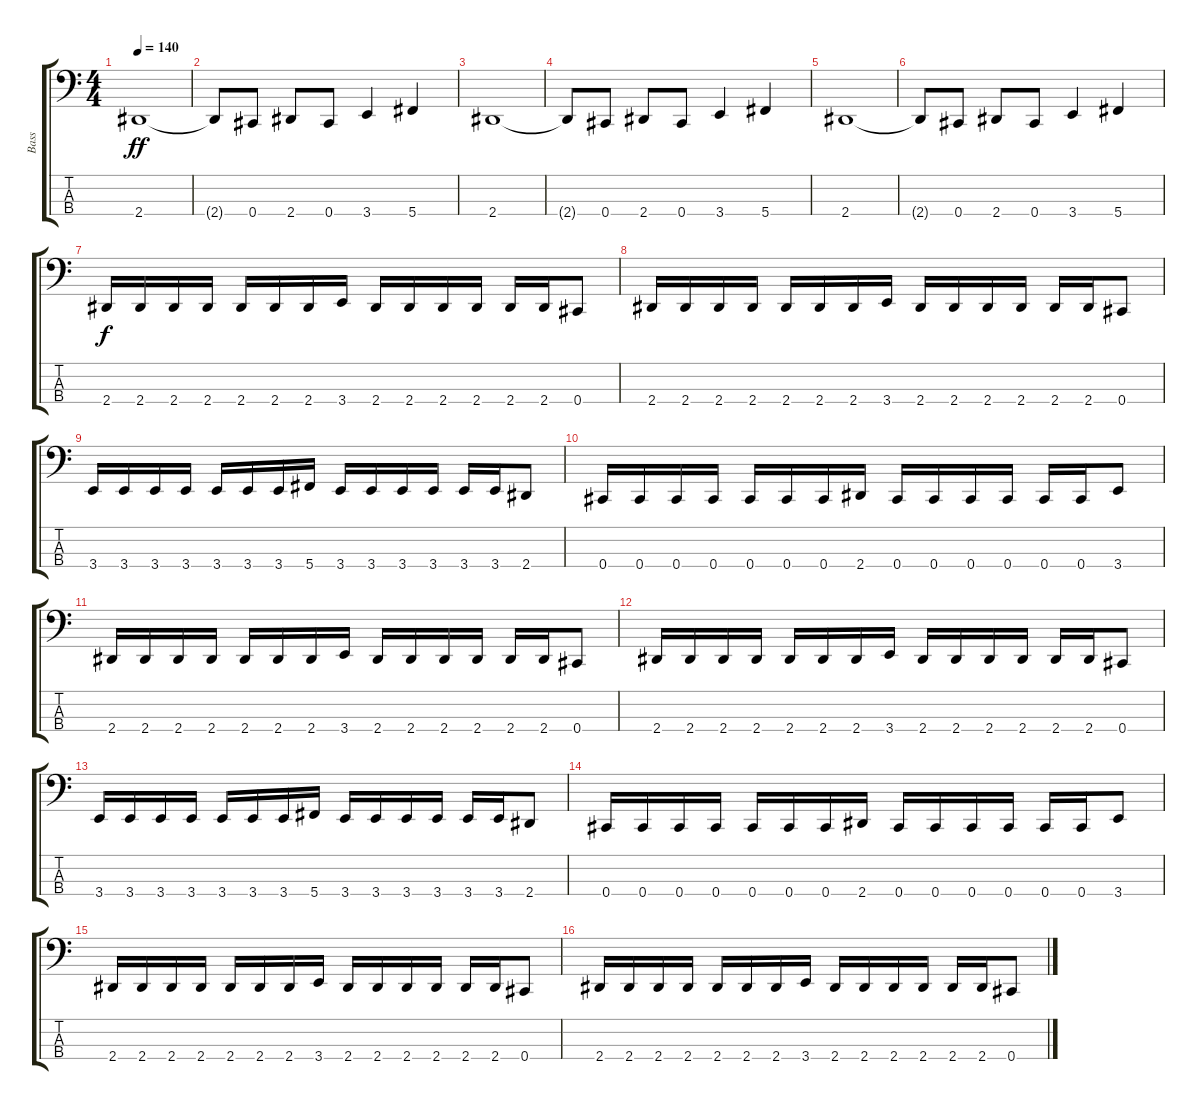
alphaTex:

\track ("Bass" "Bass") {instrument electricbasspick}
\staff {score tabs}
\tuning (E2 B1 Gb1 Db1) {hide}
\ts (4 4)
\tempo 140
\clef f4
\ks c
2.4.1{dy ff} |
2.4{t}.8 0.4.8 2.4.8 0.4.8 3.4.4 5.4.4 |
2.4.1 |
2.4{t}.8 0.4.8 2.4.8 0.4.8 3.4.4 5.4.4 |
2.4.1 |
2.4{t}.8 0.4.8 2.4.8 0.4.8 3.4.4 5.4.4 |
2.4.16{dy f} 2.4.16 2.4.16 2.4.16 2.4.16 2.4.16 2.4.16 3.4.16 2.4.16 2.4.16 2.4.16 2.4.16 2.4.16 2.4.16 0.4.8 |
2.4.16 2.4.16 2.4.16 2.4.16 2.4.16 2.4.16 2.4.16 3.4.16 2.4.16 2.4.16 2.4.16 2.4.16 2.4.16 2.4.16 0.4.8 |
3.4.16 3.4.16 3.4.16 3.4.16 3.4.16 3.4.16 3.4.16 5.4.16 3.4.16 3.4.16 3.4.16 3.4.16 3.4.16 3.4.16 2.4.8 |
0.4.16 0.4.16 0.4.16 0.4.16 0.4.16 0.4.16 0.4.16 2.4.16 0.4.16 0.4.16 0.4.16 0.4.16 0.4.16 0.4.16 3.4.8 |
2.4.16 2.4.16 2.4.16 2.4.16 2.4.16 2.4.16 2.4.16 3.4.16 2.4.16 2.4.16 2.4.16 2.4.16 2.4.16 2.4.16 0.4.8 |
2.4.16 2.4.16 2.4.16 2.4.16 2.4.16 2.4.16 2.4.16 3.4.16 2.4.16 2.4.16 2.4.16 2.4.16 2.4.16 2.4.16 0.4.8 |
3.4.16 3.4.16 3.4.16 3.4.16 3.4.16 3.4.16 3.4.16 5.4.16 3.4.16 3.4.16 3.4.16 3.4.16 3.4.16 3.4.16 2.4.8 |
0.4.16 0.4.16 0.4.16 0.4.16 0.4.16 0.4.16 0.4.16 2.4.16 0.4.16 0.4.16 0.4.16 0.4.16 0.4.16 0.4.16 3.4.8 |
2.4.16 2.4.16 2.4.16 2.4.16 2.4.16 2.4.16 2.4.16 3.4.16 2.4.16 2.4.16 2.4.16 2.4.16 2.4.16 2.4.16 0.4.8 |
2.4.16 2.4.16 2.4.16 2.4.16 2.4.16 2.4.16 2.4.16 3.4.16 2.4.16 2.4.16 2.4.16 2.4.16 2.4.16 2.4.16 0.4.8
